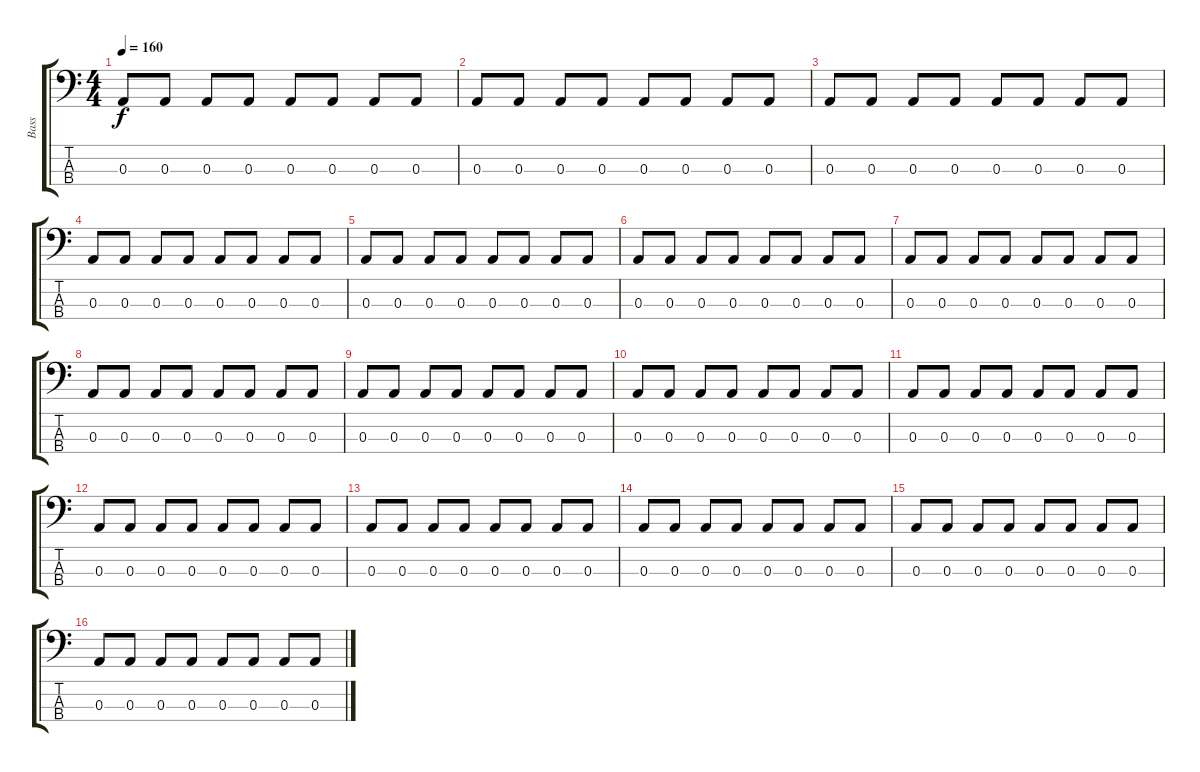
\track ("Bass" "Bass") {instrument electricbasspick}
\staff {score tabs}
\tuning (G2 D2 A1 E1) {hide}
\ts (4 4)
\tempo 160
\clef f4
\ks c
0.3.8{dy f} 0.3.8 0.3.8 0.3.8 0.3.8 0.3.8 0.3.8 0.3.8 |
0.3.8 0.3.8 0.3.8 0.3.8 0.3.8 0.3.8 0.3.8 0.3.8 |
0.3.8 0.3.8 0.3.8 0.3.8 0.3.8 0.3.8 0.3.8 0.3.8 |
0.3.8 0.3.8 0.3.8 0.3.8 0.3.8 0.3.8 0.3.8 0.3.8 |
0.3.8 0.3.8 0.3.8 0.3.8 0.3.8 0.3.8 0.3.8 0.3.8 |
0.3.8 0.3.8 0.3.8 0.3.8 0.3.8 0.3.8 0.3.8 0.3.8 |
0.3.8 0.3.8 0.3.8 0.3.8 0.3.8 0.3.8 0.3.8 0.3.8 |
0.3.8 0.3.8 0.3.8 0.3.8 0.3.8 0.3.8 0.3.8 0.3.8 |
0.3.8 0.3.8 0.3.8 0.3.8 0.3.8 0.3.8 0.3.8 0.3.8 |
0.3.8 0.3.8 0.3.8 0.3.8 0.3.8 0.3.8 0.3.8 0.3.8 |
0.3.8 0.3.8 0.3.8 0.3.8 0.3.8 0.3.8 0.3.8 0.3.8 |
0.3.8 0.3.8 0.3.8 0.3.8 0.3.8 0.3.8 0.3.8 0.3.8 |
0.3.8 0.3.8 0.3.8 0.3.8 0.3.8 0.3.8 0.3.8 0.3.8 |
0.3.8 0.3.8 0.3.8 0.3.8 0.3.8 0.3.8 0.3.8 0.3.8 |
0.3.8 0.3.8 0.3.8 0.3.8 0.3.8 0.3.8 0.3.8 0.3.8 |
0.3.8 0.3.8 0.3.8 0.3.8 0.3.8 0.3.8 0.3.8 0.3.8
